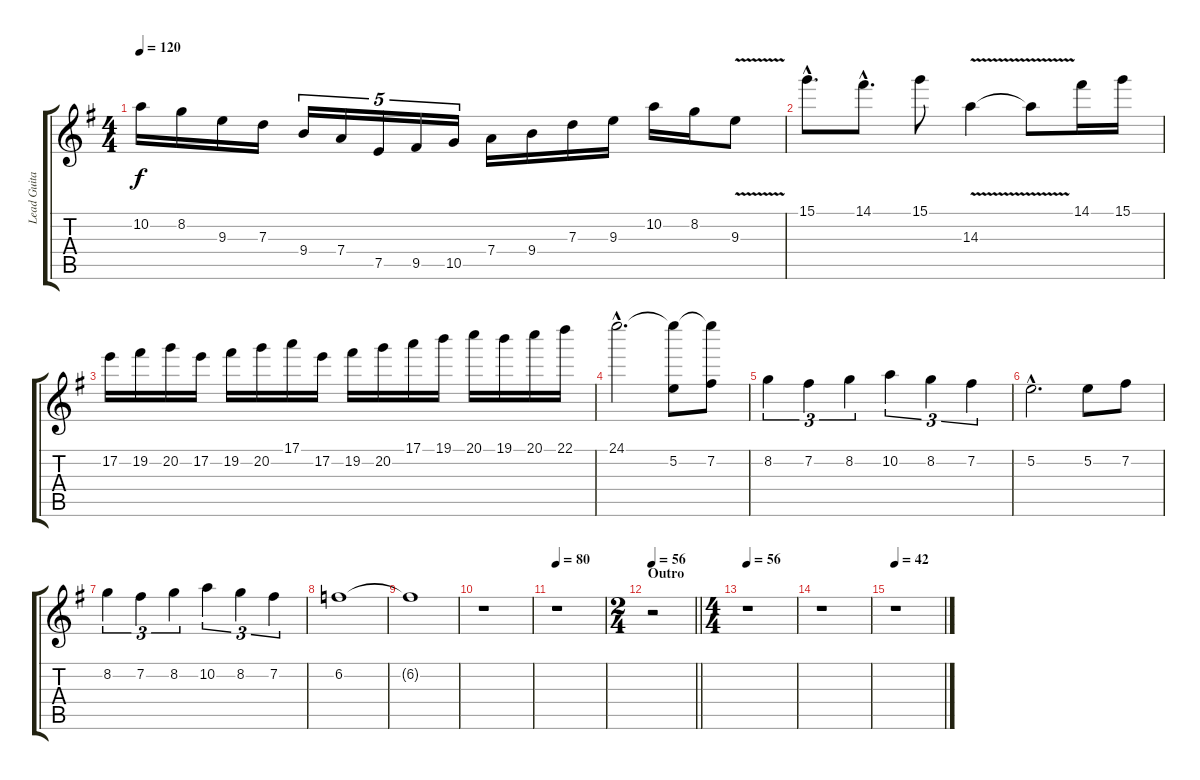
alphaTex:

\track ("Lead Guitar" "Lead Guita") {instrument distortionguitar}
\staff {score tabs}
\tuning (E4 B3 G3 D3 A2 E2) {hide}
\ts (4 4)
\tempo 120
\clef g2
\ks eminor
10.2.16{dy f} 8.2.16 9.3.16 7.3.16 9.4.16{tu (5 4)} 7.4.16{tu (5 4)} 7.5.16{tu (5 4)} 9.5.16{tu (5 4)} 10.5.16{tu (5 4)} 7.4.16 9.4.16 7.3.16 9.3.16 10.2.16 8.2.16 9.3{v}.8 |
15.1{hac}.8{d instrument overdrivenguitar} 14.1{hac}.8{d} 15.1.8 14.3{v}.4 14.3{t}.8 14.1.16 15.1.16 |
17.2.16 19.2.16 20.2.16 17.2.16 19.2.16 20.2.16 17.1.16 17.2.16 19.2.16 20.2.16 17.1.16 19.1.16 20.1.16 19.1.16 20.1.16 22.1.16 |
24.1{hac}.2{d} (24.1{t} 5.2).8{instrument distortionguitar} (24.1{t} 7.2).8 |
8.2.4{tu (3 2)} 7.2.4{tu (3 2)} 8.2.4{tu (3 2)} 10.2.4{tu (3 2)} 8.2.4{tu (3 2)} 7.2.4{tu (3 2)} |
5.2{hac}.2{d} 5.2.8 7.2.8 |
8.2.4{tu (3 2)} 7.2.4{tu (3 2)} 8.2.4{tu (3 2)} 10.2.4{tu (3 2)} 8.2.4{tu (3 2)} 7.2.4{tu (3 2)} |
6.2.1{volume 0} |
6.2{t}.1 |
r.1{volume 14} |
\tempo 80
r.1 |
\ts (2 4)
\section ("" "Outro")
\tempo 56
\barLineRight lightlight
r.2 |
\ts (4 4)
\tempo 56
r.1 |
r.1 |
\tempo 42
r.1
